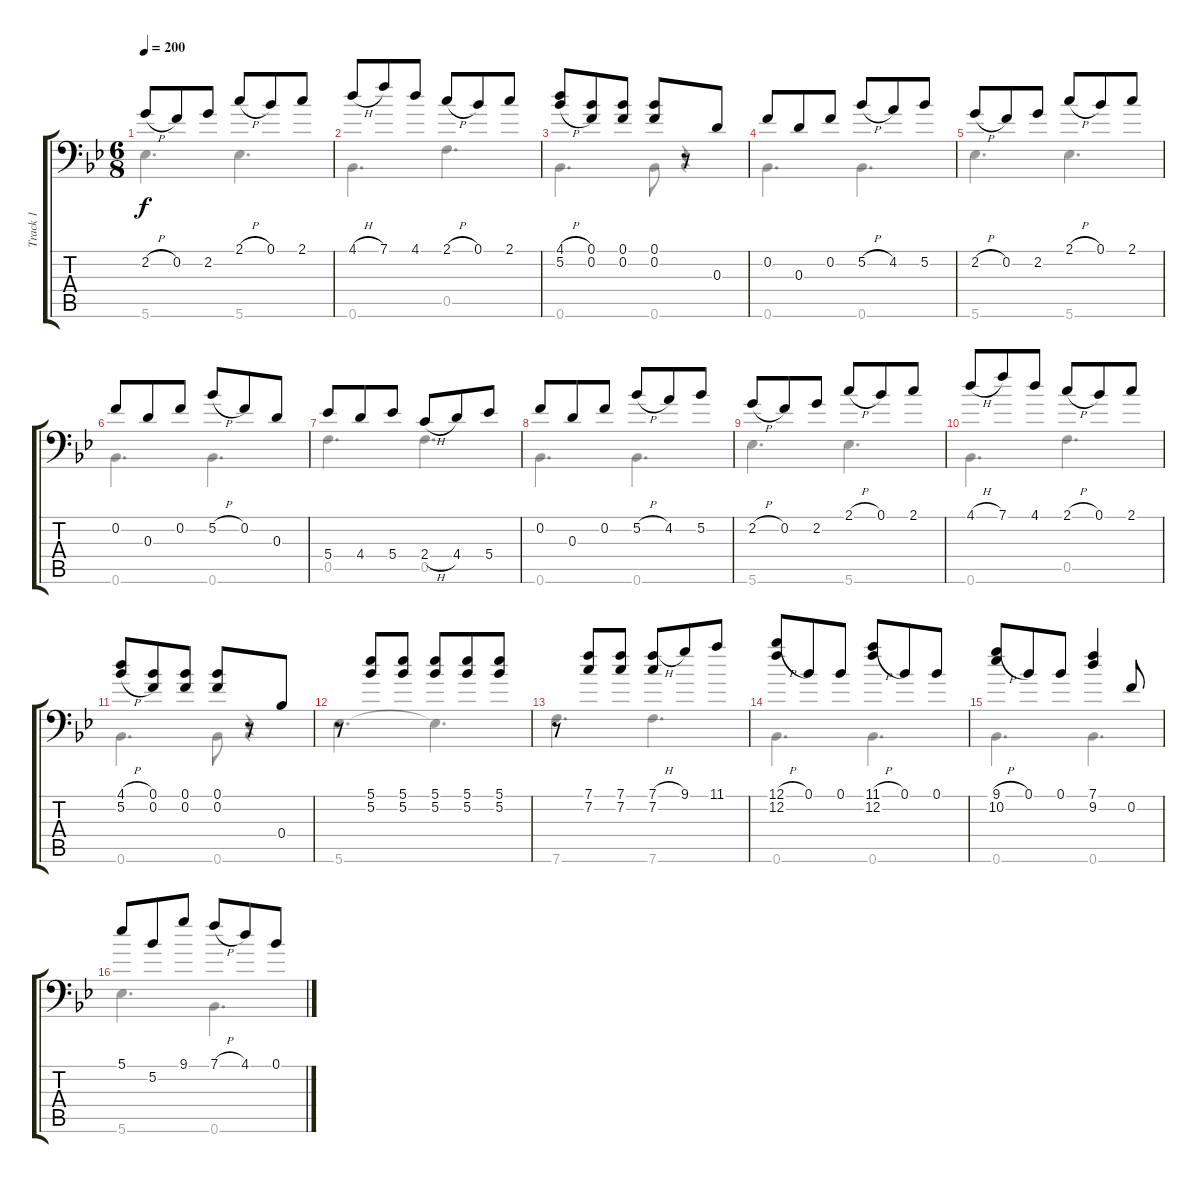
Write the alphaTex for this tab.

\track ("Track 1" "Track 1") {instrument acousticguitarsteel}
\staff {score tabs}
\tuning (Bb3 F3 D3 Bb2 F2 Bb1) {hide}
\voice
\ts (6 8)
\tempo 200
\clef f4
\ks bb
2.2{h}.8{dy f} 0.2.8 2.2.8 2.1{h}.8 0.1.8 2.1.8 |
4.1{h}.8 7.1.8 4.1.8 2.1{h}.8 0.1.8 2.1.8 |
(4.1{h} 5.2{h}).8 (0.1 0.2).8 (0.1 0.2).8 (0.1 0.2).8 r.8 0.3.8 |
0.2.8 0.3.8 0.2.8 5.2{h}.8 4.2.8 5.2.8 |
2.2{h}.8 0.2.8 2.2.8 2.1{h}.8 0.1.8 2.1.8 |
0.2.8 0.3.8 0.2.8 5.2{h}.8 0.2.8 0.3.8 |
5.4.8 4.4.8 5.4.8 2.4{h}.8 4.4.8 5.4.8 |
0.2.8 0.3.8 0.2.8 5.2{h}.8 4.2.8 5.2.8 |
2.2{h}.8 0.2.8 2.2.8 2.1{h}.8 0.1.8 2.1.8 |
4.1{h}.8 7.1.8 4.1.8 2.1{h}.8 0.1.8 2.1.8 |
(4.1{h} 5.2{h}).8 (0.1 0.2).8 (0.1 0.2).8 (0.1 0.2).8 r.8 0.4.8 |
r.8 (5.1 5.2).8 (5.1 5.2).8 (5.1 5.2).8 (5.1 5.2).8 (5.1 5.2).8 |
r.8 (7.1 7.2).8 (7.1 7.2).8 (7.1{h} 7.2).8 9.1.8 11.1.8 |
(12.1{h} 12.2).8 0.1.8 0.1.8 (11.1{h} 12.2).8 0.1.8 0.1.8 |
(9.1{h} 10.2).8 0.1.8 0.1.8 (7.1 9.2).4 0.2.8 |
5.1.8 5.2.8 9.1.8 7.1{h}.8 4.1.8 0.1.8
\voice
\clef f4
\ottava regular
\simile none
\ks bb
5.6.4{d dy f} 5.6.4{d} |
0.6.4{d} 0.5.4{d} |
0.6.4{d} 0.6.8 r.4 |
0.6.4{d} 0.6.4{d} |
5.6.4{d} 5.6.4{d} |
0.6.4{d} 0.6.4{d} |
0.5.4{d} 0.5.4{d} |
0.6.4{d} 0.6.4{d} |
5.6.4{d} 5.6.4{d} |
0.6.4{d} 0.5.4{d} |
0.6.4{d} 0.6.8 r.4 |
5.6.4{d} 5.6{t}.4{d} |
7.6.4{d} 7.6.4{d} |
0.6.4{d} 0.6.4{d} |
0.6.4{d} 0.6.4{d} |
5.6.4{d} 0.6.4{d}
